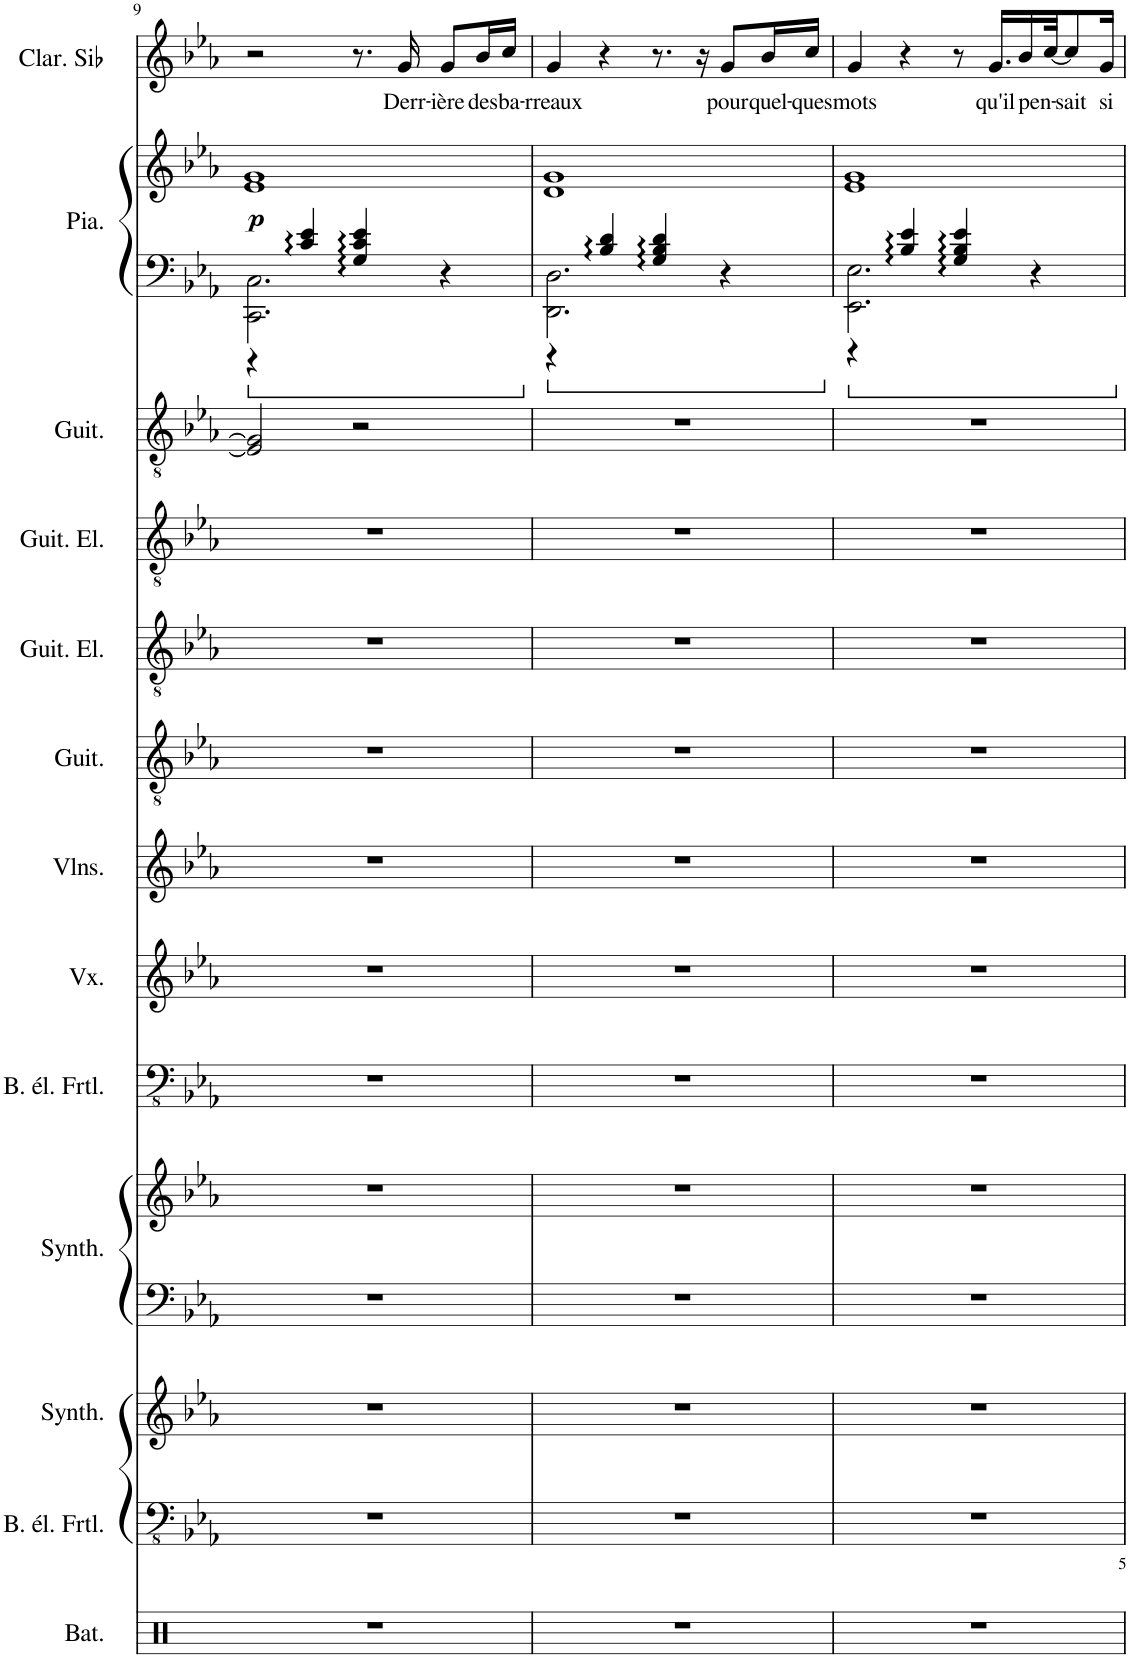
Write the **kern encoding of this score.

**kern	**kern	**kern	**kern	**kern	**kern	**kern	**kern	**kern	**kern	**kern	**kern	**kern	**kern	**dynam	**kern	**text
*part13	*part12	*part11	*part10	*part10	*part9	*part8	*part7	*part6	*part5	*part4	*part3	*part2	*part2	*part2	*part1	*part1
*staff15	*staff14	*staff13	*staff12	*staff11	*staff10	*staff9	*staff8	*staff7	*staff6	*staff5	*staff4	*staff3	*staff2	*staff2/3	*staff1	*staff1
*I"Batterie	*I"Basse électrique fretless	*I"Synthétiseur de créneaux	*I"Synthétiseur d'instruments à cordes	*	*I"Basse électrique fretless	*I"Voix	*I"Violons	*I"Guitare acoustique	*I"Guitare électrique, gtr solo	*I"Guitare électrique	*I"Guitare classique	*I"Piano	*	*	*I"Clarinette en Sib	*
*I'Bat.	*I'B. él. Frtl.	*I'Synth.	*I'Synth.	*	*I'B. él. Frtl.	*I'Vx.	*I'Vlns.	*I'Guit.	*I'Guit. El.	*I'Guit. El.	*I'Guit.	*I'Pia.	*	*	*I'Clar. Sib	*
!!LO:PB:g=z
*clefX	*clefFv4	*clefG2	*clefF4	*clefG2	*clefFv4	*clefG2	*clefG2	*clefGv2	*clefGv2	*clefGv2	*clefGv2	*clefF4	*clefG2	*	*clefG2	*
*	*	*	*	*	*	*	*	*	*	*	*	*	*	*	*ITrd1c2	*
*k[]	*k[b-e-a-]	*k[b-e-a-]	*k[b-e-a-]	*k[b-e-a-]	*k[b-e-a-]	*k[b-e-a-]	*k[b-e-a-]	*k[b-e-a-]	*k[b-e-a-]	*k[b-e-a-]	*k[b-e-a-]	*k[b-e-a-]	*k[b-e-a-]	*	*k[b-e-a-]	*
*M4/4	*M4/4	*M4/4	*M4/4	*M4/4	*M4/4	*M4/4	*M4/4	*M4/4	*M4/4	*M4/4	*M4/4	*M4/4	*M4/4	*	*M4/4	*
=9	=9	=9	=9	=9	=9	=9	=9	=9	=9	=9	=9	=9	=9	=9	=9	=9
*	*	*	*	*	*	*	*	*	*	*	*	*^	*	*	*	*
!	!	!	!	!	!	!	!	!	!	!	!	!	!	!	!LO:DY:b	!	!
1r	1r	1r	1r	1r	1r	1r	1r	1r	1r	1r	2E-/] 2G/]	2.CC\ 2.C\	4r	1e- 1g	p	2r	.
.	.	.	.	.	.	.	.	.	.	.	.	.	4c/ 4e-/	.	.	.	.
.	.	.	.	.	.	.	.	.	.	.	2r	.	4G/ 4c/ 4e-/	.	.	8.r	.
!	!	!	!	!	!	!	!	!	!	!	!	!	!	!	!	!	!LO:LY:b
.	.	.	.	.	.	.	.	.	.	.	.	.	.	.	.	16g/	Derr-
!	!	!	!	!	!	!	!	!	!	!	!	!	!	!	!	!	!LO:LY:b
.	.	.	.	.	.	.	.	.	.	.	.	4r	4ryy	.	.	8g/L	-ière
!	!	!	!	!	!	!	!	!	!	!	!	!	!	!	!	!	!LO:LY:b
.	.	.	.	.	.	.	.	.	.	.	.	.	.	.	.	16b-/L	des
!	!	!	!	!	!	!	!	!	!	!	!	!	!	!	!	!	!LO:LY:b
.	.	.	.	.	.	.	.	.	.	.	.	.	.	.	.	16cc/JJ	ba-
=10	=10	=10	=10	=10	=10	=10	=10	=10	=10	=10	=10	=10	=10	=10	=10	=10	=10
!	!	!	!	!	!	!	!	!	!	!	!	!	!	!	!	!	!LO:LY:b
1r	1r	1r	1r	1r	1r	1r	1r	1r	1r	1r	1r	2.DD\ 2.D\	4r	1d 1g	.	4g/	-rreaux
.	.	.	.	.	.	.	.	.	.	.	.	.	4B-/ 4d/	.	.	4r	.
.	.	.	.	.	.	.	.	.	.	.	.	.	4G/ 4B-/ 4d/	.	.	8.r	.
.	.	.	.	.	.	.	.	.	.	.	.	.	.	.	.	16r	.
!	!	!	!	!	!	!	!	!	!	!	!	!	!	!	!	!	!LO:LY:b
.	.	.	.	.	.	.	.	.	.	.	.	4r	4ryy	.	.	8g/L	pour
!	!	!	!	!	!	!	!	!	!	!	!	!	!	!	!	!	!LO:LY:b
.	.	.	.	.	.	.	.	.	.	.	.	.	.	.	.	16b-/L	quel-
!	!	!	!	!	!	!	!	!	!	!	!	!	!	!	!	!	!LO:LY:b
.	.	.	.	.	.	.	.	.	.	.	.	.	.	.	.	16cc/JJ	-ques
=11	=11	=11	=11	=11	=11	=11	=11	=11	=11	=11	=11	=11	=11	=11	=11	=11	=11
!	!	!	!	!	!	!	!	!	!	!	!	!	!	!	!	!	!LO:LY:b
1r	1r	1r	1r	1r	1r	1r	1r	1r	1r	1r	1r	2.EE-\ 2.E-\	4r	1e- 1g	.	4g/	mots
.	.	.	.	.	.	.	.	.	.	.	.	.	4B-/ 4e-/	.	.	4r	.
.	.	.	.	.	.	.	.	.	.	.	.	.	4G/ 4B-/ 4e-/	.	.	8r	.
!	!	!	!	!	!	!	!	!	!	!	!	!	!	!	!	!	!LO:LY:b
.	.	.	.	.	.	.	.	.	.	.	.	.	.	.	.	16.g/LL	qu'il
!	!	!	!	!	!	!	!	!	!	!	!	!	!	!	!	!	!LO:LY:b
.	.	.	.	.	.	.	.	.	.	.	.	.	.	.	.	16b-/	pen-
.	.	.	.	.	.	.	.	.	.	.	.	4r	4ryy	.	.	.	.
.	.	.	.	.	.	.	.	.	.	.	.	.	.	.	.	[32cc/JK	.
!	!	!	!	!	!	!	!	!	!	!	!	!	!	!	!	!	!LO:LY:b
.	.	.	.	.	.	.	.	.	.	.	.	.	.	.	.	8cc/]	-sait
!	!	!	!	!	!	!	!	!	!	!	!	!	!	!	!	!	!LO:LY:b
.	.	.	.	.	.	.	.	.	.	.	.	.	.	.	.	16g/Jk	si
*	*	*	*	*	*	*	*	*	*	*	*	*v	*v	*	*	*	*
=	=	=	=	=	=	=	=	=	=	=	=	=	=	=	=	=
*-	*-	*-	*-	*-	*-	*-	*-	*-	*-	*-	*-	*-	*-	*-	*-	*-
